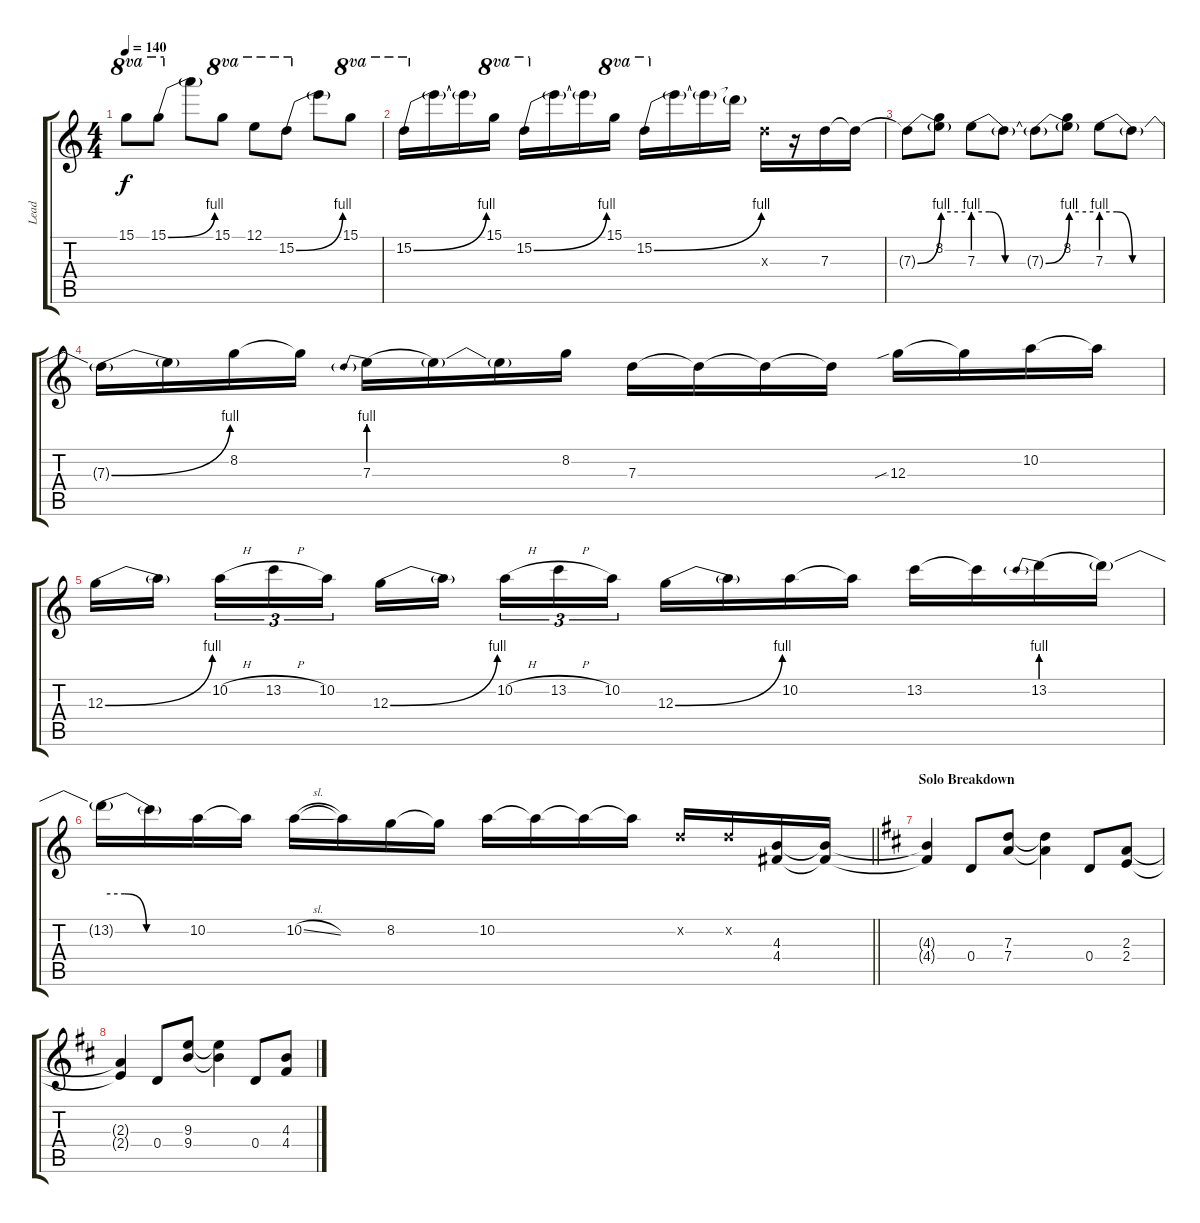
\track ("Lead" "Lead") {instrument distortionguitar}
\staff {score tabs}
\tuning (E4 B3 G3 D3 A2 E2) {hide}
\ts (4 4)
\tempo 140
\clef g2
\ks aminor
15.1{t}.8{ot 8va dy f} 15.1{be (bend 0 0 60 4)}.8{ot 8va} 15.1{t}.8 15.1.8{ot 8va} 12.1.8{ot 8va} 15.2{be (bend 0 0 60 4)}.8{ot 8va} 15.2{t}.8 15.1.8{ot 8va} |
15.2{be (bend 0 0 60 4)}.16{ot 8va} 15.2{t}.16 15.2{t}.16 15.1.16{ot 8va} 15.2{be (bend 0 0 60 4)}.16{ot 8va} 15.2{t}.16 15.2{t}.16 15.1.16{ot 8va} 15.2{be (bend 0 0 60 4)}.16{ot 8va} 15.2{t}.16 15.2{t}.16 15.2{t}.16 7.3{x}.16 r.16 7.3.16 7.3{t}.16 |
7.3{be (bend 0 0 60 4) t}.8 (8.2 7.3{be (hold 0 4 60 4) t}).8 7.3{be (custom 0 4 15 4 30 0 60 0)}.8 7.3{t}.8 7.3{be (bend 0 0 60 4) t}.8 (8.2 7.3{be (hold 0 4 60 4) t}).8 7.3{be (custom 0 4 15 4 30 0 60 0)}.8 7.3{t}.8 |
7.3{be (bend 0 0 60 4) t}.16 7.3{t}.16 8.2.16 8.2{t}.16 7.3{be (prebend 0 4 60 4)}.16 7.3{t}.16 7.3{t}.16 8.2.16 7.3.16 7.3{t}.16 7.3{t}.16 7.3{t}.16 12.3{sib}.16 12.3{t}.16 10.2.16 10.2{t}.16 |
12.3{be (bend 0 0 60 4)}.16 12.3{t}.16{beam splitsecondary} 10.2{h}.16{tu (3 2)} 13.2{h}.16{tu (3 2)} 10.2.16{tu (3 2)} 12.3{be (bend 0 0 60 4)}.16 12.3{t}.16{beam splitsecondary} 10.2{h}.16{tu (3 2)} 13.2{h}.16{tu (3 2)} 10.2.16{tu (3 2)} 12.3{be (bend 0 0 60 4)}.16 12.3{t}.16 10.2.16 10.2{t}.16 13.2.16 13.2{t}.16 13.2{be (prebend 0 4 60 4)}.16 13.2{t}.16 |
\barLineRight lightlight
13.2{be (custom 0 4 15 4 30 0 60 0) t}.16 13.2{t}.16 10.2.16 10.2{t}.16 10.2{sl}.16 10.2{t}.16 8.2.16 8.2{t}.16 10.2.16 10.2{t}.16 10.2{t}.16 10.2{t}.16 3.2{x}.16 3.2{x}.16 (4.3 4.4).16 (4.3{t} 4.4{t}).16 |
\section ("" "Solo Breakdown")
\ks bminor
(4.3{t} 4.4{t}).4 0.4.8 (7.3 7.4).8 (7.3{t} 7.4{t}).4 0.4.8 (2.3 2.4).8 |
(2.3{t} 2.4{t}).4 0.4.8 (9.3 9.4).8 (9.3{t} 9.4{t}).4 0.4.8 (4.3 4.4).8
